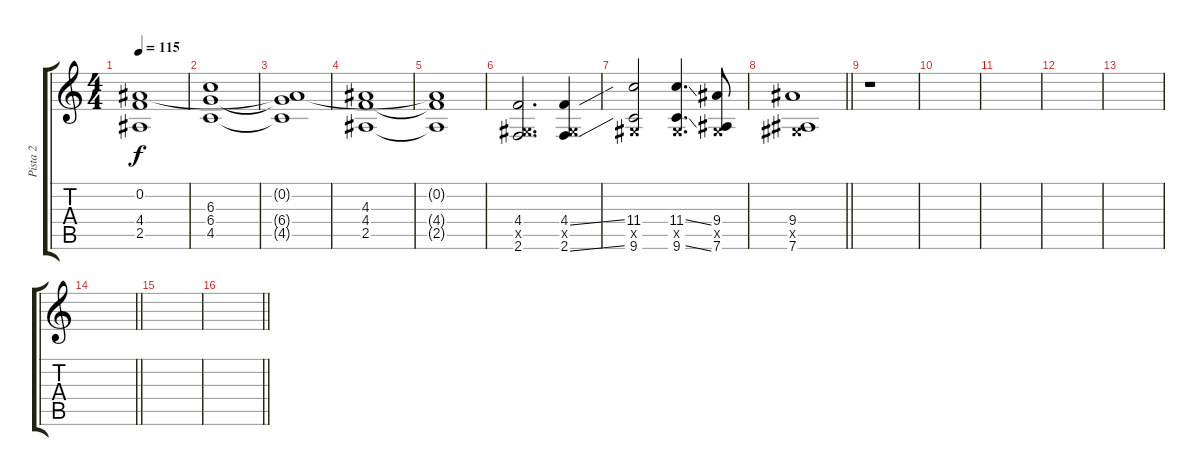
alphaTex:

\track ("Pista 2" "Pista 2") {instrument overdrivenguitar}
\staff {score tabs}
\tuning (Eb4 Bb3 Gb3 Db3 Ab2 Eb2) {hide}
\ts (4 4)
\tempo 115
\clef g2
\ks c
(0.2 4.4{t} 2.5{t}).1{dy f} |
(6.3 6.4 4.5).1 |
(0.2{t} 6.4{t} 4.5{t}).1 |
(4.3 4.4 2.5).1 |
(0.2{t} 4.4{t} 2.5{t}).1 |
(4.4 0.5{x} 2.6).2{d} (4.4{ss} 0.5{x} 2.6{ss}).4 |
(11.4 0.5{x} 9.6).2 (11.4{ss} 0.5{x} 9.6{ss}).4{d} (9.4 0.5{x} 7.6).8 |
\barLineRight lightlight
(9.4 0.5{x} 7.6).1 |
r.1 |
|
|
|
|
\barLineRight lightlight
|
|
\barLineRight lightlight
